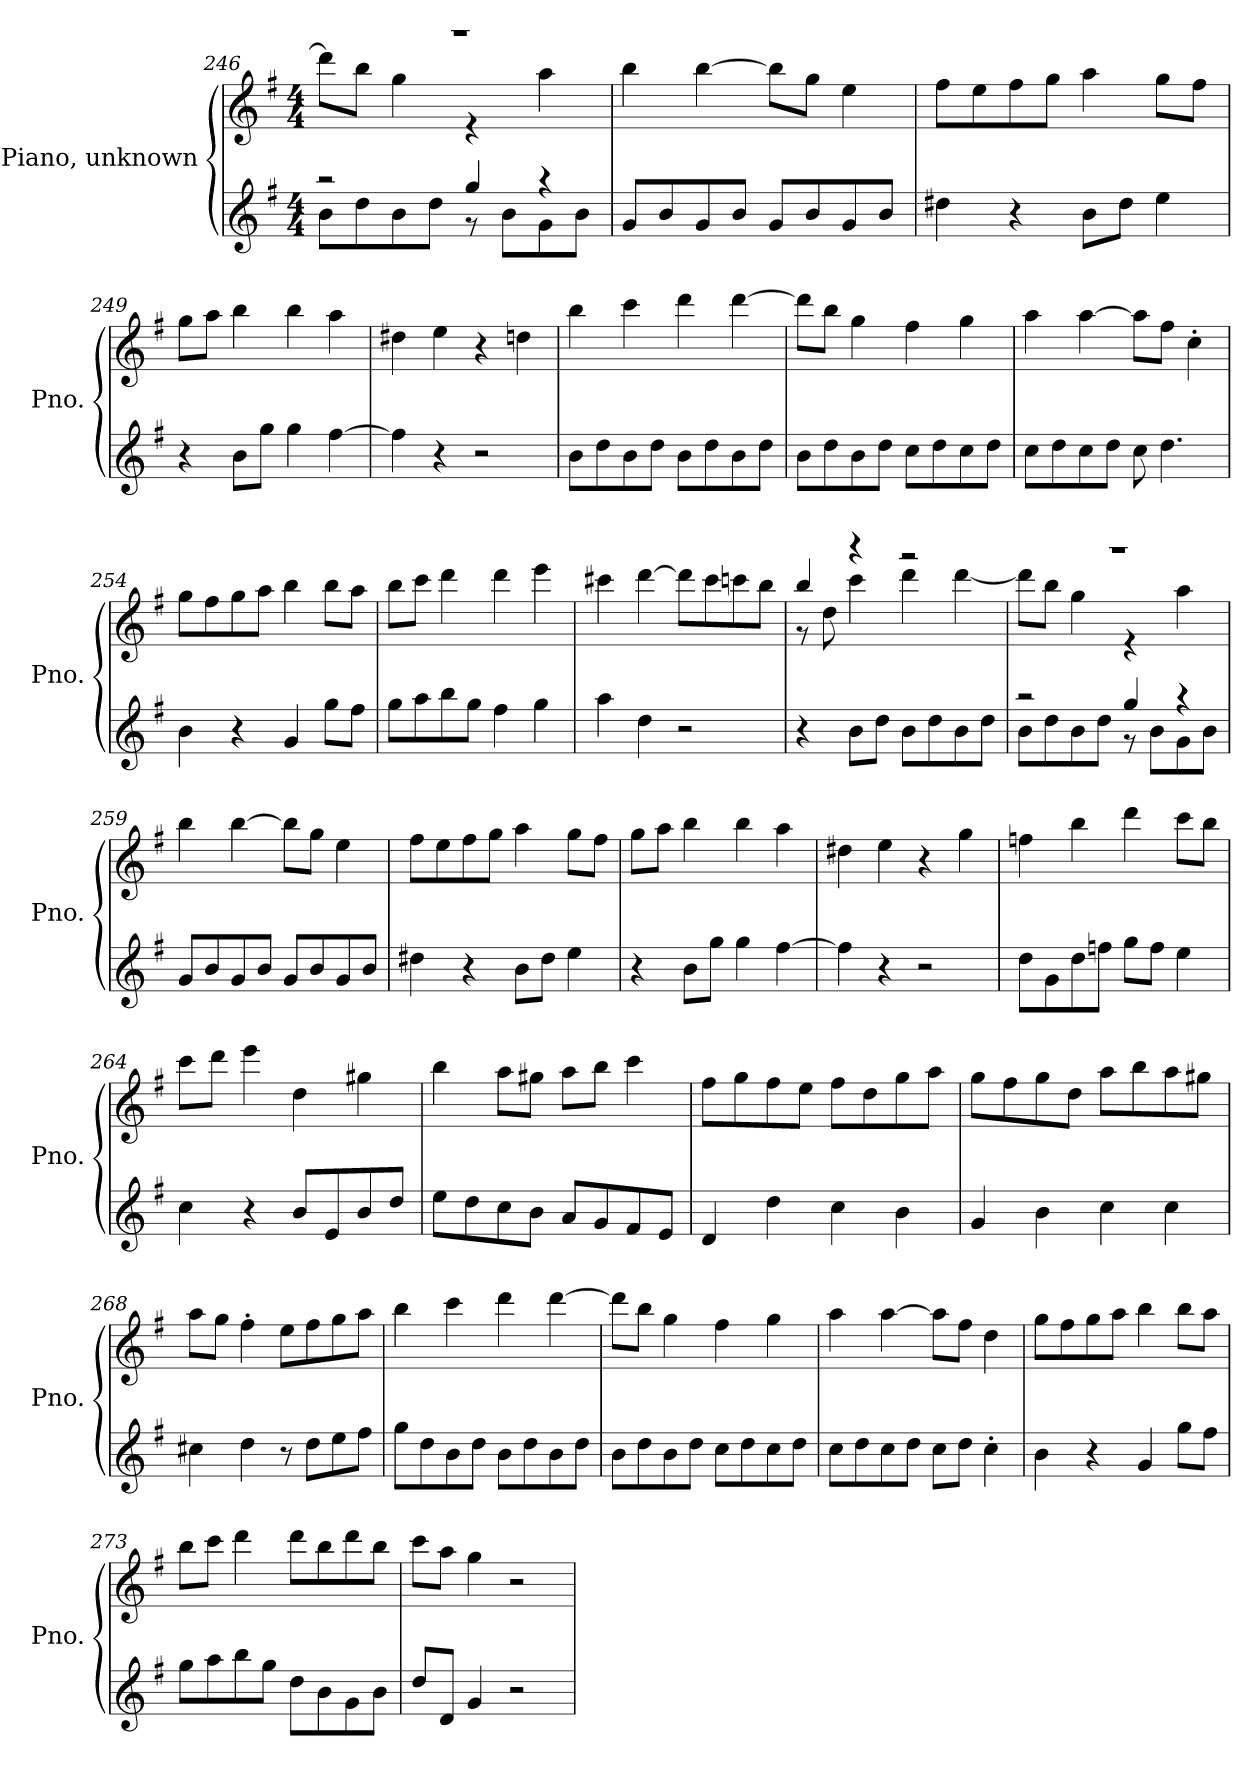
**kern	**kern
*part1	*part1
*staff2	*staff1
*I"Piano, unknown	*
*I'Pno.	*
*clefG2	*clefG2
*k[f#]	*k[f#]
*M4/4	*M4/4
=246	=246
*^	*^
2r	8b\L	1r	8ddd\L]
.	8dd\	.	8bb\J
.	8b\	.	4gg\
.	8dd\J	.	.
4gg/	8r	.	4r
.	8b\L	.	.
4r	8g\	.	4aa\
.	8b\J	.	.
*v	*v	*	*
*	*v	*v
=247	=247
8g/L	4bb\
8b/	.
8g/	[4bb\
8b/J	.
8g/L	8bb\L]
8b/	8gg\J
8g/	4ee\
8b/J	.
!!LO:LB:g=z
=248	=248
4dd#X\	8ff#\L
.	8ee\
4r	8ff#\
.	8gg\J
8b\L	4aa\
8dd#\J	.
4ee\	8gg\L
.	8ff#\J
=249	=249
4r	8gg\L
.	8aa\J
8b\L	4bb\
8gg\J	.
4gg\	4bb\
[4ff#\	4aa\
=250	=250
4ff#\]	4dd#X\
4r	4ee\
2r	4r
.	4ddn\
=251	=251
8b\L	4bb\
8dd\	.
8b\	4ccc\
8dd\J	.
8b\L	4ddd\
8dd\	.
8b\	[4ddd\
8dd\J	.
=252	=252
8b\L	8ddd\L]
8dd\	8bb\J
8b\	4gg\
8dd\J	.
8cc\L	4ff#\
8dd\	.
8cc\	4gg\
8dd\J	.
!!LO:LB:g=z
=253	=253
8cc\L	4aa\
8dd\	.
8cc\	[4aa\
8dd\J	.
8cc\	8aa\L]
4.dd\	8ff#\J
.	4cc'\
=254	=254
4b\	8gg\L
.	8ff#\
4r	8gg\
.	8aa\J
4g/	4bb\
8gg\L	8bb\L
8ff#\J	8aa\J
=255	=255
8gg\L	8bb\L
8aa\	8ccc\J
8bb\	4ddd\
8gg\J	.
4ff#\	4ddd\
4gg\	4eee\
=256	=256
4aa\	4ccc#X\
4dd\	[4ddd\
2r	8ddd\L]
.	8ccc#\
.	8cccn\
.	8bb\J
=257	=257
*	*^
4r	4bb/	8r
.	.	8dd\
8b\L	4r	4ccc\
8dd\J	.	.
8b\L	2r	4ddd\
8dd\	.	.
8b\	.	[4ddd\
8dd\J	.	.
!!LO:LB:g=z	!!
=258	=258	=258
*^	*	*
2r	8b\L	1r	8ddd\L]
.	8dd\	.	8bb\J
.	8b\	.	4gg\
.	8dd\J	.	.
4gg/	8r	.	4r
.	8b\L	.	.
4r	8g\	.	4aa\
.	8b\J	.	.
*v	*v	*	*
*	*v	*v
=259	=259
8g/L	4bb\
8b/	.
8g/	[4bb\
8b/J	.
8g/L	8bb\L]
8b/	8gg\J
8g/	4ee\
8b/J	.
=260	=260
4dd#X\	8ff#\L
.	8ee\
4r	8ff#\
.	8gg\J
8b\L	4aa\
8dd#\J	.
4ee\	8gg\L
.	8ff#\J
=261	=261
4r	8gg\L
.	8aa\J
8b\L	4bb\
8gg\J	.
4gg\	4bb\
[4ff#\	4aa\
=262	=262
4ff#\]	4dd#X\
4r	4ee\
2r	4r
.	4gg\
!!LO:LB:g=z
=263	=263
8dd\L	4ffn\
8g\	.
8dd\	4bb\
8ffn\J	.
8gg\L	4ddd\
8ff\J	.
4ee\	8ccc\L
.	8bb\J
=264	=264
4cc\	8ccc\L
.	8ddd\J
4r	4eee\
8b/L	4dd\
8e/	.
8b/	4gg#X\
8dd/J	.
=265	=265
8ee\L	4bb\
8dd\	.
8cc\	8aa\L
8b\J	8gg#X\J
8a/L	8aa\L
8g/	8bb\J
8f#/	4ccc\
8e/J	.
=266	=266
4d/	8ff#\L
.	8gg\
4dd\	8ff#\
.	8ee\J
4cc\	8ff#\L
.	8dd\
4b\	8gg\
.	8aa\J
!!LO:LB:g=z
=267	=267
4g/	8gg\L
.	8ff#\
4b\	8gg\
.	8dd\J
4cc\	8aa\L
.	8bb\
4cc\	8aa\
.	8gg#X\J
=268	=268
4cc#X\	8aa\L
.	8gg\J
4dd\	4ff#'\
8r	8ee\L
8dd\L	8ff#\
8ee\	8gg\
8ff#\J	8aa\J
=269	=269
8gg\L	4bb\
8dd\	.
8b\	4ccc\
8dd\J	.
8b\L	4ddd\
8dd\	.
8b\	[4ddd\
8dd\J	.
=270	=270
8b\L	8ddd\L]
8dd\	8bb\J
8b\	4gg\
8dd\J	.
8cc\L	4ff#\
8dd\	.
8cc\	4gg\
8dd\J	.
=271	=271
8cc\L	4aa\
8dd\	.
8cc\	[4aa\
8dd\J	.
8cc\L	8aa\L]
8dd\J	8ff#\J
4cc'\	4dd\
!!LO:PB:g=z
=272	=272
4b\	8gg\L
.	8ff#\
4r	8gg\
.	8aa\J
4g/	4bb\
8gg\L	8bb\L
8ff#\J	8aa\J
=273	=273
8gg\L	8bb\L
8aa\	8ccc\J
8bb\	4ddd\
8gg\J	.
8dd\L	8ddd\L
8b\	8bb\
8g\	8ddd\
8b\J	8bb\J
=274	=274
8dd/L	8ccc\L
8d/J	8aa\J
4g/	4gg\
2r	2r
=	=
*-	*-
